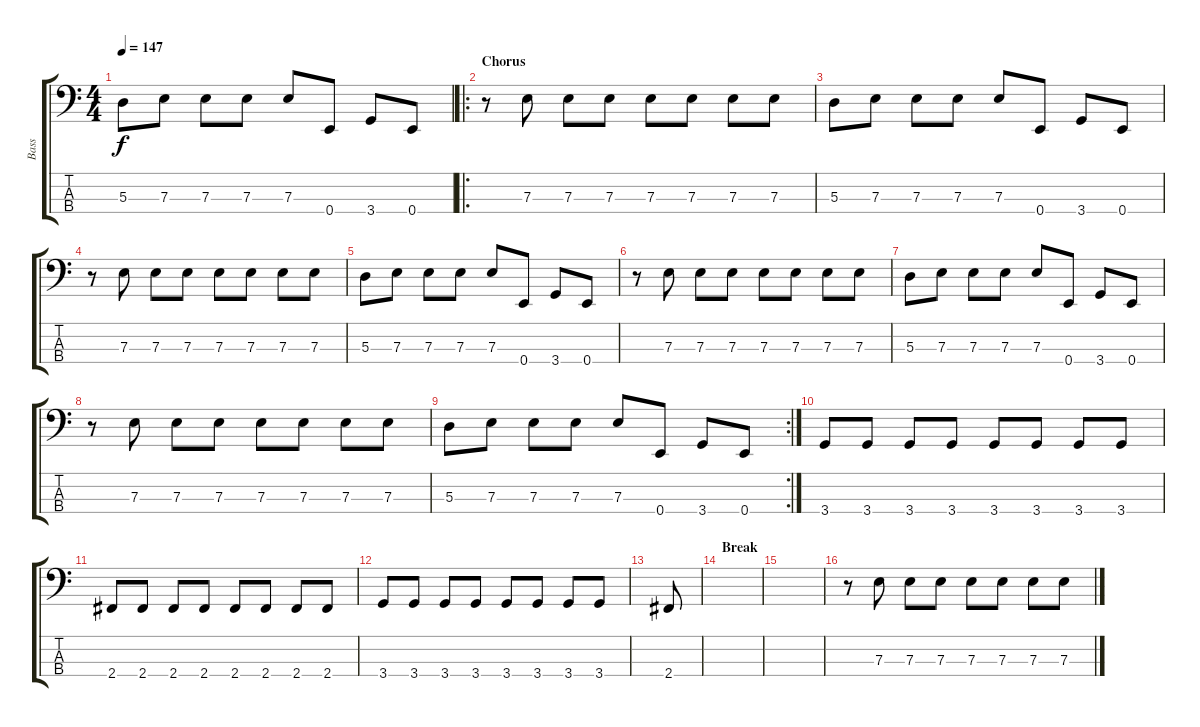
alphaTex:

\track ("Bass" "Bass") {instrument electricbasspick}
\staff {score tabs}
\tuning (G2 D2 A1 E1) {hide}
\ts (4 4)
\tempo 147
\clef f4
\ks c
5.3.8{dy f} 7.3.8 7.3.8 7.3.8 7.3.8 0.4.8 3.4.8 0.4.8 |
\ro
\section ("" "Chorus")
r.8 7.3.8 7.3.8 7.3.8 7.3.8 7.3.8 7.3.8 7.3.8 |
5.3.8 7.3.8 7.3.8 7.3.8 7.3.8 0.4.8 3.4.8 0.4.8 |
r.8 7.3.8 7.3.8 7.3.8 7.3.8 7.3.8 7.3.8 7.3.8 |
5.3.8 7.3.8 7.3.8 7.3.8 7.3.8 0.4.8 3.4.8 0.4.8 |
r.8 7.3.8 7.3.8 7.3.8 7.3.8 7.3.8 7.3.8 7.3.8 |
5.3.8 7.3.8 7.3.8 7.3.8 7.3.8 0.4.8 3.4.8 0.4.8 |
r.8 7.3.8 7.3.8 7.3.8 7.3.8 7.3.8 7.3.8 7.3.8 |
\rc 2
5.3.8 7.3.8 7.3.8 7.3.8 7.3.8 0.4.8 3.4.8 0.4.8 |
3.4.8 3.4.8 3.4.8 3.4.8 3.4.8 3.4.8 3.4.8 3.4.8 |
2.4.8 2.4.8 2.4.8 2.4.8 2.4.8 2.4.8 2.4.8 2.4.8 |
3.4.8 3.4.8 3.4.8 3.4.8 3.4.8 3.4.8 3.4.8 3.4.8 |
2.4.8 |
\section ("" "Break")
|
|
r.8 7.3.8 7.3.8 7.3.8 7.3.8 7.3.8 7.3.8 7.3.8
